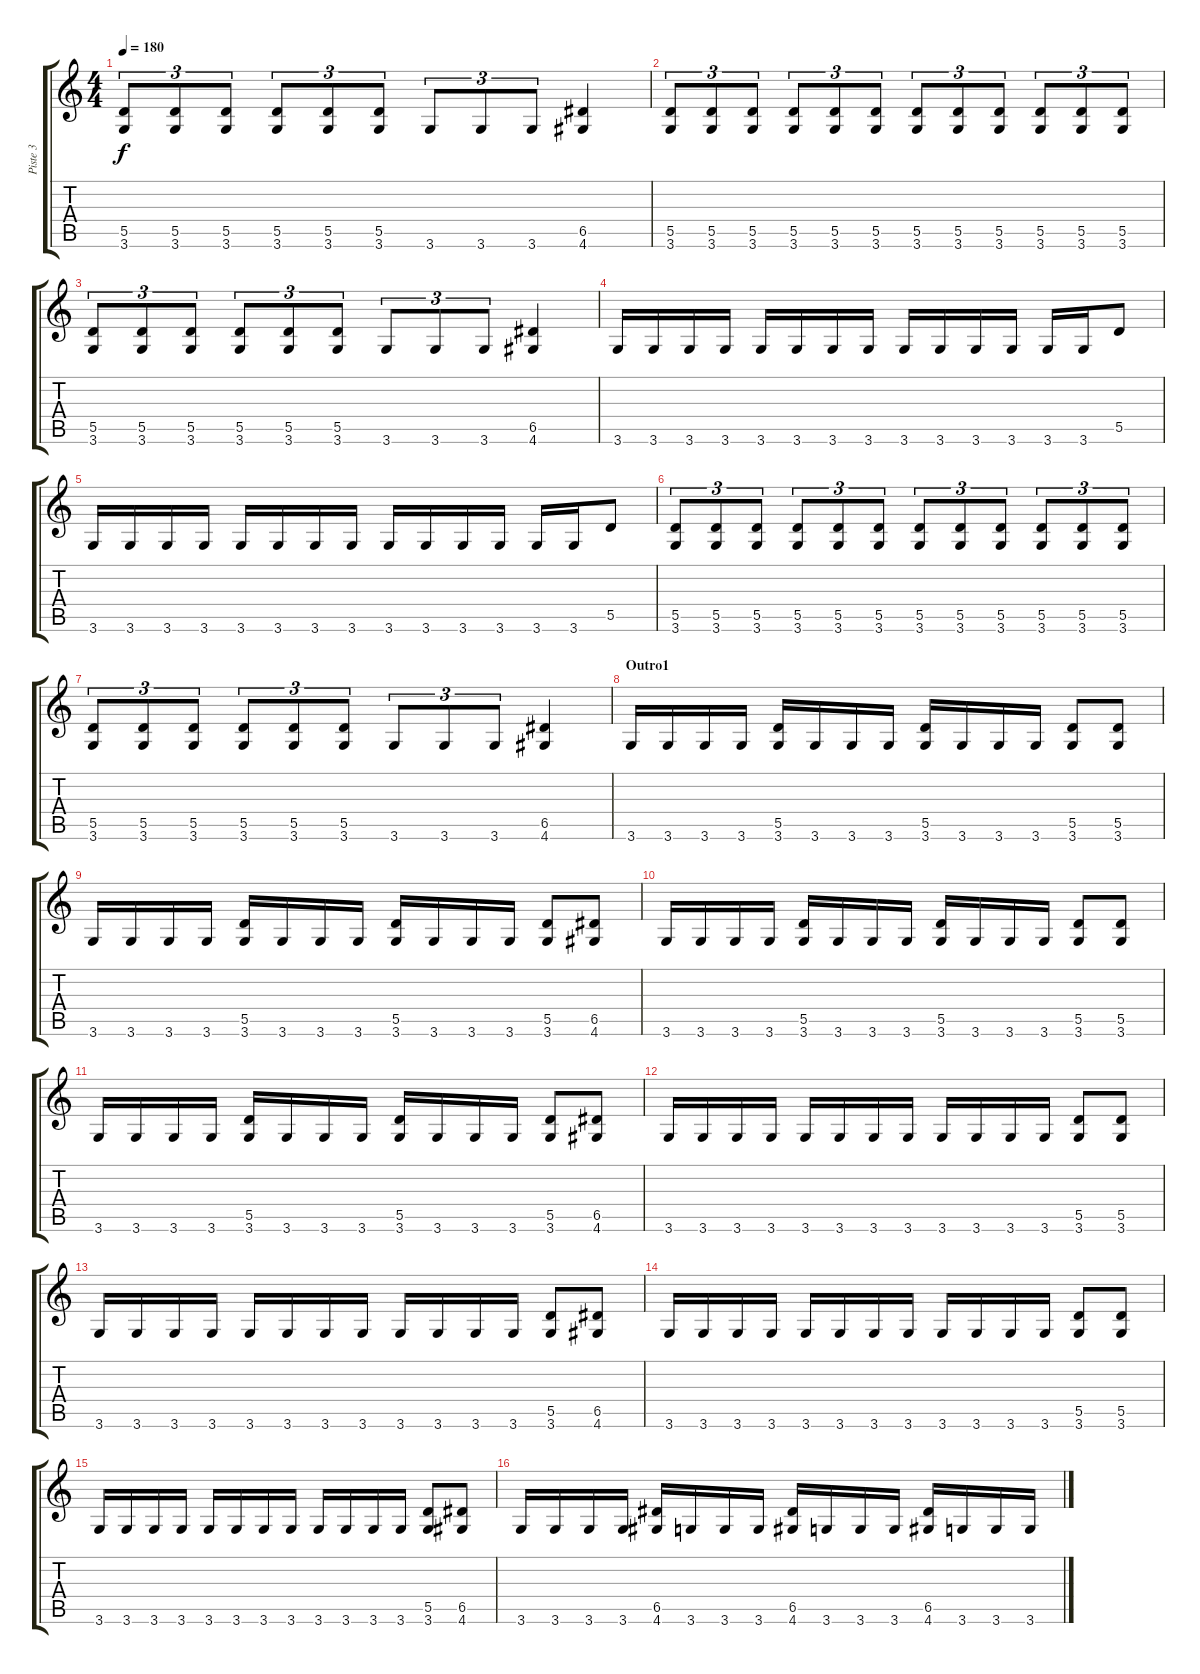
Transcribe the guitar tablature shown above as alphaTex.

\track ("Piste 3" "Piste 3") {instrument distortionguitar}
\staff {score tabs}
\tuning (E4 B3 G3 D3 A2 E2) {hide}
\ts (4 4)
\tempo 180
\clef g2
\ks c
(5.5 3.6).8{tu (3 2) dy f} (5.5 3.6).8{tu (3 2)} (5.5 3.6).8{tu (3 2)} (5.5 3.6).8{tu (3 2)} (5.5 3.6).8{tu (3 2)} (5.5 3.6).8{tu (3 2)} 3.6.8{tu (3 2)} 3.6.8{tu (3 2)} 3.6.8{tu (3 2)} (6.5 4.6).4 |
(5.5 3.6).8{tu (3 2)} (5.5 3.6).8{tu (3 2)} (5.5 3.6).8{tu (3 2)} (5.5 3.6).8{tu (3 2)} (5.5 3.6).8{tu (3 2)} (5.5 3.6).8{tu (3 2)} (5.5 3.6).8{tu (3 2)} (5.5 3.6).8{tu (3 2)} (5.5 3.6).8{tu (3 2)} (5.5 3.6).8{tu (3 2)} (5.5 3.6).8{tu (3 2)} (5.5 3.6).8{tu (3 2)} |
(5.5 3.6).8{tu (3 2)} (5.5 3.6).8{tu (3 2)} (5.5 3.6).8{tu (3 2)} (5.5 3.6).8{tu (3 2)} (5.5 3.6).8{tu (3 2)} (5.5 3.6).8{tu (3 2)} 3.6.8{tu (3 2)} 3.6.8{tu (3 2)} 3.6.8{tu (3 2)} (6.5 4.6).4 |
3.6.16 3.6.16 3.6.16 3.6.16 3.6.16 3.6.16 3.6.16 3.6.16 3.6.16 3.6.16 3.6.16 3.6.16 3.6.16 3.6.16 5.5.8 |
3.6.16 3.6.16 3.6.16 3.6.16 3.6.16 3.6.16 3.6.16 3.6.16 3.6.16 3.6.16 3.6.16 3.6.16 3.6.16 3.6.16 5.5.8 |
(5.5 3.6).8{tu (3 2)} (5.5 3.6).8{tu (3 2)} (5.5 3.6).8{tu (3 2)} (5.5 3.6).8{tu (3 2)} (5.5 3.6).8{tu (3 2)} (5.5 3.6).8{tu (3 2)} (5.5 3.6).8{tu (3 2)} (5.5 3.6).8{tu (3 2)} (5.5 3.6).8{tu (3 2)} (5.5 3.6).8{tu (3 2)} (5.5 3.6).8{tu (3 2)} (5.5 3.6).8{tu (3 2)} |
(5.5 3.6).8{tu (3 2)} (5.5 3.6).8{tu (3 2)} (5.5 3.6).8{tu (3 2)} (5.5 3.6).8{tu (3 2)} (5.5 3.6).8{tu (3 2)} (5.5 3.6).8{tu (3 2)} 3.6.8{tu (3 2)} 3.6.8{tu (3 2)} 3.6.8{tu (3 2)} (6.5 4.6).4 |
\section ("" "Outro1")
3.6.16 3.6.16 3.6.16 3.6.16 (5.5 3.6).16 3.6.16 3.6.16 3.6.16 (5.5 3.6).16 3.6.16 3.6.16 3.6.16 (5.5 3.6).8 (5.5 3.6).8 |
3.6.16 3.6.16 3.6.16 3.6.16 (5.5 3.6).16 3.6.16 3.6.16 3.6.16 (5.5 3.6).16 3.6.16 3.6.16 3.6.16 (5.5 3.6).8 (6.5 4.6).8 |
3.6.16 3.6.16 3.6.16 3.6.16 (5.5 3.6).16 3.6.16 3.6.16 3.6.16 (5.5 3.6).16 3.6.16 3.6.16 3.6.16 (5.5 3.6).8 (5.5 3.6).8 |
3.6.16 3.6.16 3.6.16 3.6.16 (5.5 3.6).16 3.6.16 3.6.16 3.6.16 (5.5 3.6).16 3.6.16 3.6.16 3.6.16 (5.5 3.6).8 (6.5 4.6).8 |
3.6.16 3.6.16 3.6.16 3.6.16 3.6.16 3.6.16 3.6.16 3.6.16 3.6.16 3.6.16 3.6.16 3.6.16 (5.5 3.6).8 (5.5 3.6).8 |
3.6.16 3.6.16 3.6.16 3.6.16 3.6.16 3.6.16 3.6.16 3.6.16 3.6.16 3.6.16 3.6.16 3.6.16 (5.5 3.6).8 (6.5 4.6).8 |
3.6.16 3.6.16 3.6.16 3.6.16 3.6.16 3.6.16 3.6.16 3.6.16 3.6.16 3.6.16 3.6.16 3.6.16 (5.5 3.6).8 (5.5 3.6).8 |
3.6.16 3.6.16 3.6.16 3.6.16 3.6.16 3.6.16 3.6.16 3.6.16 3.6.16 3.6.16 3.6.16 3.6.16 (5.5 3.6).8 (6.5 4.6).8 |
3.6.16 3.6.16 3.6.16 3.6.16 (6.5 4.6).16 3.6.16 3.6.16 3.6.16 (6.5 4.6).16 3.6.16 3.6.16 3.6.16 (6.5 4.6).16 3.6.16 3.6.16 3.6.16
